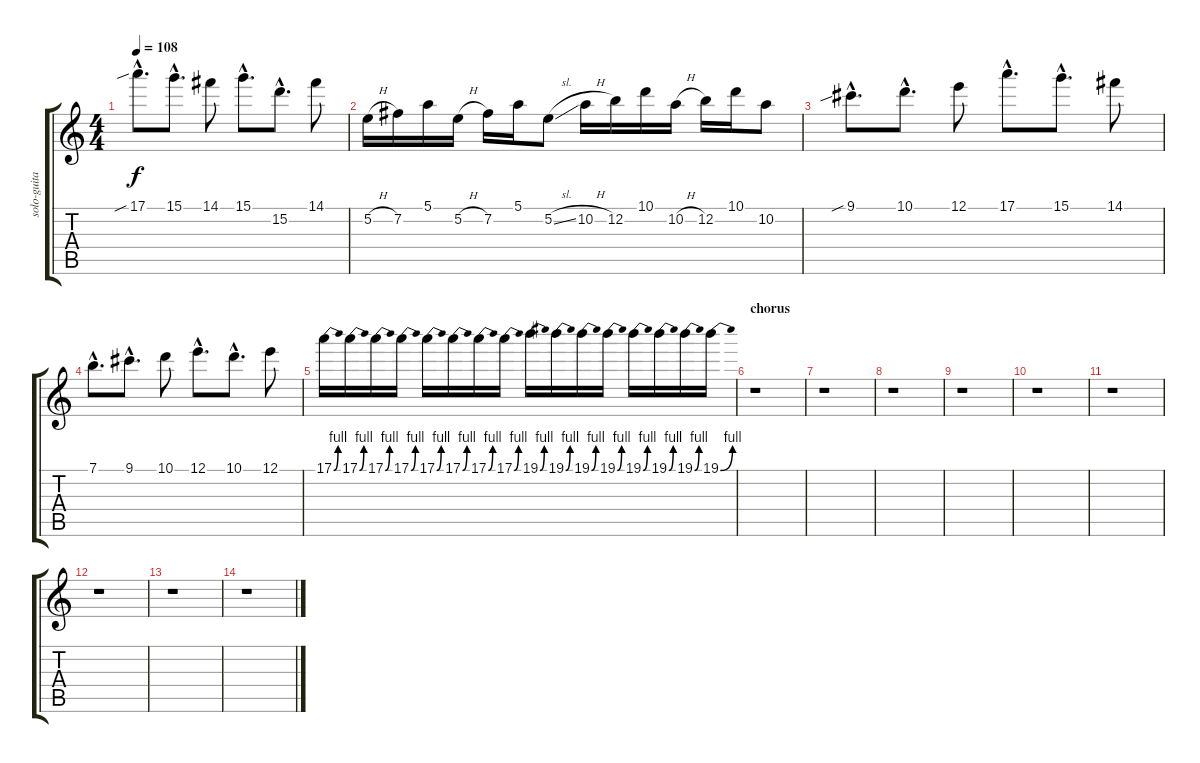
\track ("solo-guitar" "solo-guita") {instrument distortionguitar}
\staff {score tabs}
\tuning (E4 B3 G3 D3 A2 E2) {hide}
\ts (4 4)
\tempo 108
\clef g2
\ks c
17.1{sib hac}.8{d dy f} 15.1{hac}.8{d} 14.1.8 15.1{hac}.8{d} 15.2{hac}.8{d} 14.1.8 |
5.2{h}.16 7.2.16 5.1.16 5.2{h}.16 7.2.16 5.1.16 5.2{sl}.8 10.2{h}.16 12.2.16 10.1.16 10.2{h}.16 12.2.16 10.1.16 10.2.8 |
9.1{sib hac}.8{d} 10.1{hac}.8{d} 12.1.8 17.1{hac}.8{d} 15.1{hac}.8{d} 14.1.8 |
7.1{hac}.8{d} 9.1{hac}.8{d} 10.1.8 12.1{hac}.8{d} 10.1{hac}.8{d} 12.1.8 |
17.1{be (bend 0 0 60 4)}.16 17.1{be (bend 0 0 60 4)}.16 17.1{be (bend 0 0 60 4)}.16 17.1{be (bend 0 0 60 4)}.16 17.1{be (bend 0 0 60 4)}.16 17.1{be (bend 0 0 60 4)}.16 17.1{be (bend 0 0 60 4)}.16 17.1{be (bend 0 0 60 4)}.16 19.1{be (bend 0 0 60 4)}.16 19.1{be (bend 0 0 60 4)}.16 19.1{be (bend 0 0 60 4)}.16 19.1{be (bend 0 0 60 4)}.16 19.1{be (bend 0 0 60 4)}.16 19.1{be (bend 0 0 60 4)}.16 19.1{be (bend 0 0 60 4)}.16 19.1{be (bend 0 0 60 4)}.16 |
\section ("" "chorus")
r.1 |
r.1 |
r.1 |
r.1 |
r.1 |
r.1 |
r.1 |
r.1 |
r.1
